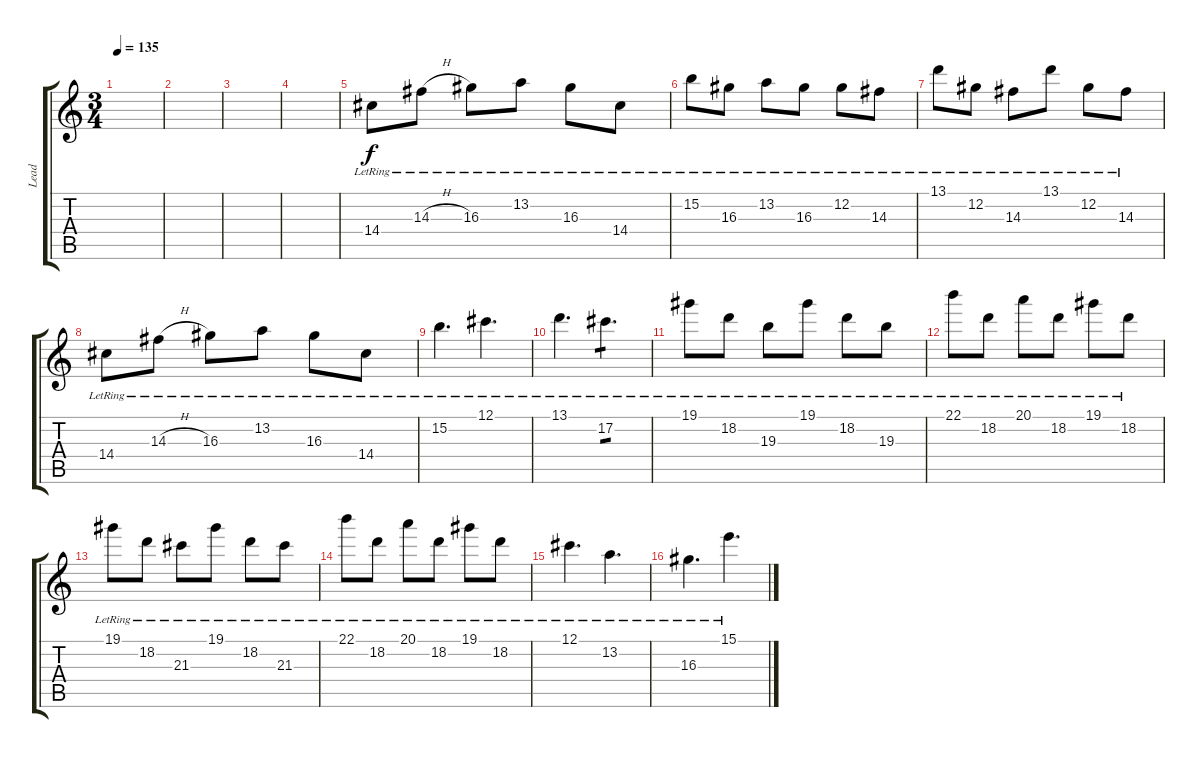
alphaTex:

\track ("Lead" "Lead") {instrument distortionguitar}
\staff {score tabs}
\tuning (Db4 Ab3 E3 B2 Gb2 Db2) {hide}
\ts (3 4)
\tempo 135
\clef g2
\ks c
|
|
|
|
14.4{lr}.8 14.3{h lr}.8 16.3{lr}.8 13.2{lr}.8 16.3{lr}.8 14.4{lr}.8 |
15.2{lr}.8 16.3{lr}.8 13.2{lr}.8 16.3{lr}.8 12.2{lr}.8 14.3{lr}.8 |
13.1{lr}.8 12.2{lr}.8 14.3{lr}.8 13.1{lr}.8 12.2{lr}.8 14.3{lr}.8 |
14.4{lr}.8 14.3{h lr}.8 16.3{lr}.8 13.2{lr}.8 16.3{lr}.8 14.4{lr}.8 |
15.2{lr}.4{d} 12.1{lr}.4{d} |
13.1{lr}.4{d} 17.2{lr}.4{d tp 1} |
19.1{lr}.8 18.2{lr}.8 19.3{lr}.8 19.1{lr}.8 18.2{lr}.8 19.3{lr}.8 |
22.1{lr}.8 18.2{lr}.8 20.1{lr}.8 18.2{lr}.8 19.1{lr}.8 18.2{lr}.8 |
19.1{lr}.8 18.2{lr}.8 21.3{lr}.8 19.1{lr}.8 18.2{lr}.8 21.3{lr}.8 |
22.1{lr}.8 18.2{lr}.8 20.1{lr}.8 18.2{lr}.8 19.1{lr}.8 18.2{lr}.8 |
12.1{lr}.4{d} 13.2{lr}.4{d} |
16.3{lr}.4{d} 15.1{lr}.4{d}
